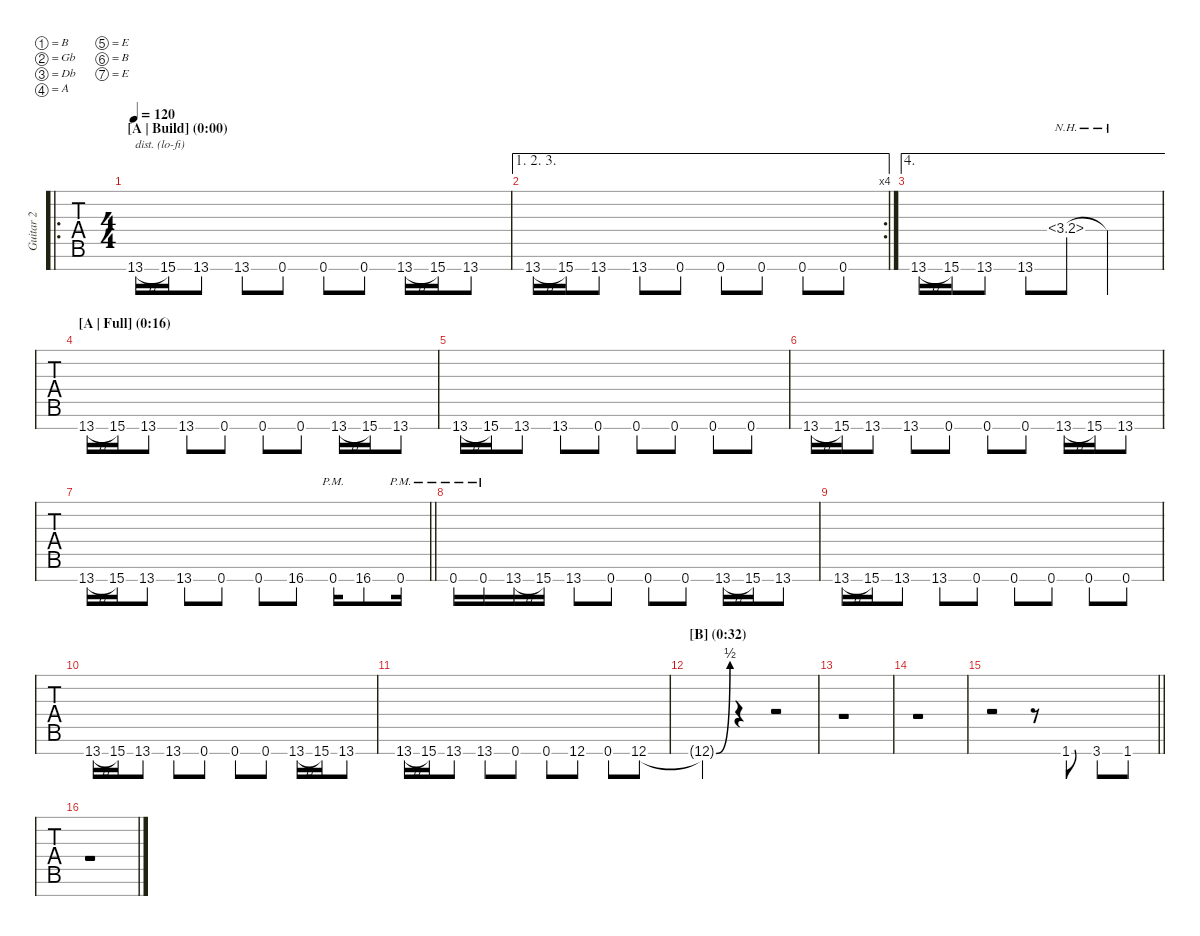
\defaultSystemsLayout 2
\hideDynamics
\bracketExtendMode nobrackets
\multiTrackTrackNamePolicy allsystems
\firstSystemTrackNameMode fullname
\otherSystemsTrackNameMode fullname
\otherSystemsTrackNameOrientation horizontal
\track ("Guitar 2" "Gtr. 2") {instrument overdrivenguitar}
\staff {tabs}
\tuning (B3 Gb3 Db3 A2 E2 B1 E1)
\ro
\ts (4 4)
\section ("" "[A | Build] (0:00)")
\scale
1.00087
\tempo 120
\accidentals auto
\clef g2
\ottava regular
\simile none
\ks c
13.7{h}.16{txt "dist. (lo-fi)" dy mf instrument overdrivenguitar} 15.7.16 13.7.8 13.7.8 0.7.8 0.7.8 0.7.8 13.7{h}.16 15.7.16 13.7.8 |
\ae (1 2 3)
\rc 4
\scale
1.00062 13.7{h}.16 15.7.16 13.7.8 13.7.8 0.7.8 0.7.8 0.7.8 0.7.8 0.7.8 |
\ae 4
\scale
0.998516 13.7{h}.16 15.7.16 13.7.8 13.7.8 3.4{nh}.8 3.4{nh t}.2 |
\section ("" "[A | Full] (0:16)")
\scale
1.00077 13.7{h}.16{instrument overdrivenguitar} 15.7.16 13.7.8 13.7.8 0.7.8 0.7.8 0.7.8 13.7{h}.16 15.7.16 13.7.8 |
\scale
0.99923 13.7{h}.16 15.7.16 13.7.8 13.7.8 0.7.8 0.7.8 0.7.8 0.7.8 0.7.8 |
\scale
1.00078 13.7{h}.16 15.7.16 13.7.8 13.7.8 0.7.8 0.7.8 0.7.8 13.7{h}.16 15.7.16 13.7.8 |
\scale
0.999221
\barLineRight lightlight
13.7{h}.16 15.7.16 13.7.8 13.7.8 0.7.8 0.7.8 16.7{acc #}.8 0.7{pm}.16 16.7{acc #}.8 0.7{pm}.16 |
\scale
1.00077 0.7{pm}.16 0.7{pm}.16 13.7{h}.16 15.7.16 13.7.8 0.7.8 0.7.8 0.7.8 13.7{h}.16 15.7.16 13.7.8 |
\scale
0.99923 13.7{h}.16 15.7.16 13.7.8 13.7.8 0.7.8 0.7.8 0.7.8 0.7.8 0.7.8 |
\scale
1.00078 13.7{h}.16 15.7.16 13.7.8 13.7.8 0.7.8 0.7.8 0.7.8 13.7{h}.16 15.7.16 13.7.8 |
\scale
0.999222 13.7{h}.16 15.7.16 13.7.8 13.7.8 0.7.8 0.7.8 12.7.8 0.7.8 12.7.8 |
\section ("" "[B] (0:32)")
\scale
0.998856 12.7{be (bend 0 0 59.4 2) t}.4 r.4 r.2 |
\scale
0.997308 r.1 |
r.1 |
\scale
1.00384
\barLineRight lightlight
r.2 r.8 1.7.8 3.7.8 1.7.8 |
\scale
0.996164 r.1
